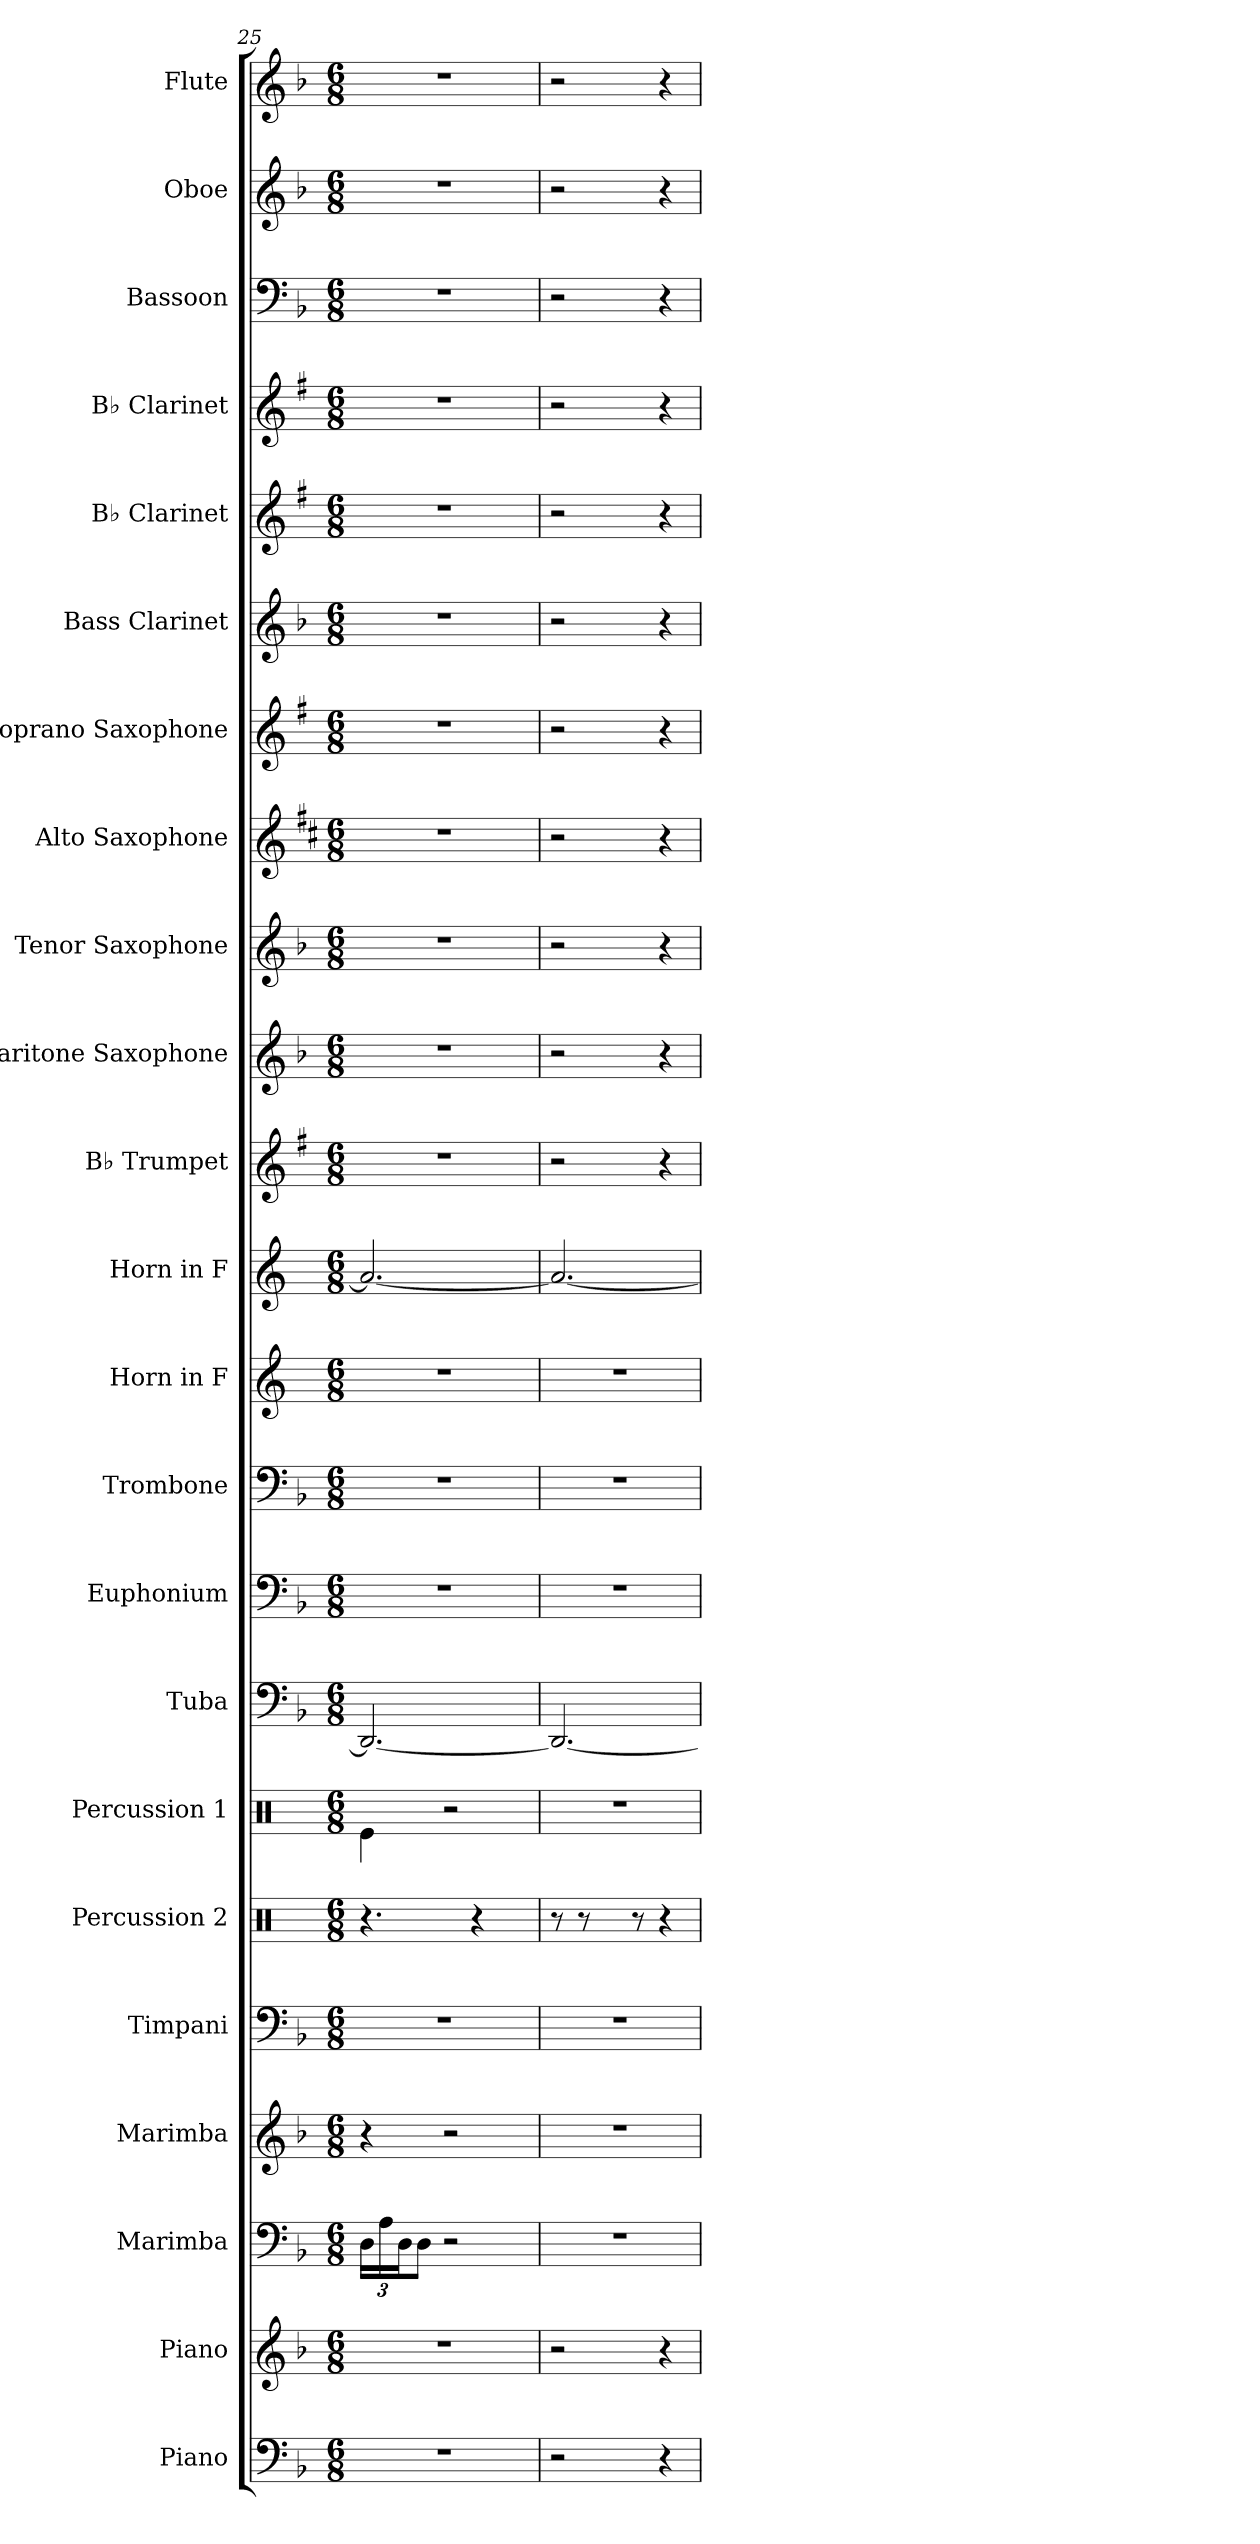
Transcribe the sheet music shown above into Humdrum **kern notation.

**kern	**kern	**kern	**kern	**kern	**kern	**kern	**kern	**kern	**kern	**kern	**kern	**kern	**kern	**kern	**kern	**kern	**kern	**kern	**kern	**kern	**kern	**kern
*part23	*part22	*part21	*part20	*part19	*part18	*part17	*part16	*part15	*part14	*part13	*part12	*part11	*part10	*part9	*part8	*part7	*part6	*part5	*part4	*part3	*part2	*part1
*staff23	*staff22	*staff21	*staff20	*staff19	*staff18	*staff17	*staff16	*staff15	*staff14	*staff13	*staff12	*staff11	*staff10	*staff9	*staff8	*staff7	*staff6	*staff5	*staff4	*staff3	*staff2	*staff1
*I"Piano	*I"Piano	*I"Marimba	*I"Marimba	*I"Timpani	*I"Percussion 2	*I"Percussion 1	*I"Tuba	*I"Euphonium	*I"Trombone	*I"Horn in F	*I"Horn in F	*I"B♭ Trumpet	*I"Baritone Saxophone	*I"Tenor Saxophone	*I"Alto Saxophone	*I"Soprano Saxophone	*I"Bass Clarinet	*I"B♭ Clarinet	*I"B♭ Clarinet	*I"Bassoon	*I"Oboe	*I"Flute
*I'Pno.	*I'Pno.	*I'Mrm.	*I'Mrm.	*I'Timp.	*I'Pr. 2	*I'Pr. 1	*I'Tu.	*I'Eu.	*I'Trb.	*	*	*I'B♭ Tpt.	*I'Bar. Sax.	*I'T. Sax.	*I'A. Sax.	*I'S. Sax.	*I'B. Cl.	*I'B♭ Cl.	*I'B♭ Cl.	*I'Bsn.	*I'Ob.	*I'Fl.
*clefF4	*clefG2	*clefF4	*clefG2	*clefF4	*clefX	*clefX	*clefF4	*clefF4	*clefF4	*clefG2	*clefG2	*clefG2	*clefG2	*clefG2	*clefG2	*clefG2	*clefG2	*clefG2	*clefG2	*clefF4	*clefG2	*clefG2
*	*	*	*	*	*	*	*	*	*	*ITrd4c7	*ITrd4c7	*ITrd1c2	*ITrd12c21	*ITrd8c14	*ITrd5c9	*ITrd1c2	*ITrd8c14	*ITrd1c2	*ITrd1c2	*	*	*
*k[b-]	*k[b-]	*k[b-]	*k[b-]	*k[b-]	*k[]	*k[]	*k[b-]	*k[b-]	*k[b-]	*k[b-]	*k[b-]	*k[b-]	*k[b-]	*k[b-]	*k[b-]	*k[b-]	*k[b-]	*k[b-]	*k[b-]	*k[b-]	*k[b-]	*k[b-]
*M6/8	*M6/8	*M6/8	*M6/8	*M6/8	*M6/8	*M6/8	*M6/8	*M6/8	*M6/8	*M6/8	*M6/8	*M6/8	*M6/8	*M6/8	*M6/8	*M6/8	*M6/8	*M6/8	*M6/8	*M6/8	*M6/8	*M6/8
*	*	*Xbrackettup	*	*	*	*	*	*	*	*	*	*	*	*	*	*	*	*	*	*	*	*
=25	=25	=25	=25	=25	=25	=25	=25	=25	=25	=25	=25	=25	=25	=25	=25	=25	=25	=25	=25	=25	=25	=25
2.r	2.r	24D\LL	4r	2.r	4.r	4Re\	2.DD/_	2.r	2.r	2.r	2.d/_	2.r	2.r	2.r	2.r	2.r	2.r	2.r	2.r	2.r	2.r	2.r
.	.	24A\	.	.	.	.	.	.	.	.	.	.	.	.	.	.	.	.	.	.	.	.
.	.	24D\J	.	.	.	.	.	.	.	.	.	.	.	.	.	.	.	.	.	.	.	.
.	.	8D\J	.	.	.	.	.	.	.	.	.	.	.	.	.	.	.	.	.	.	.	.
.	.	2r	2r	.	.	2r	.	.	.	.	.	.	.	.	.	.	.	.	.	.	.	.
.	.	.	.	.	4r	.	.	.	.	.	.	.	.	.	.	.	.	.	.	.	.	.
.	.	.	.	.	8R\	.	.	.	.	.	.	.	.	.	.	.	.	.	.	.	.	.
=26	=26	=26	=26	=26	=26	=26	=26	=26	=26	=26	=26	=26	=26	=26	=26	=26	=26	=26	=26	=26	=26	=26
2r	2r	2.r	2.r	2.r	8r	2.r	2.DD/_	2.r	2.r	2.r	2.d/_	2r	2r	2r	2r	2r	2r	2r	2r	2r	2r	2r
.	.	.	.	.	8r	.	.	.	.	.	.	.	.	.	.	.	.	.	.	.	.	.
.	.	.	.	.	8R^\	.	.	.	.	.	.	.	.	.	.	.	.	.	.	.	.	.
.	.	.	.	.	8r	.	.	.	.	.	.	.	.	.	.	.	.	.	.	.	.	.
4r	4r	.	.	.	4r	.	.	.	.	.	.	4r	4r	4r	4r	4r	4r	4r	4r	4r	4r	4r
=	=	=	=	=	=	=	=	=	=	=	=	=	=	=	=	=	=	=	=	=	=	=
*-	*-	*-	*-	*-	*-	*-	*-	*-	*-	*-	*-	*-	*-	*-	*-	*-	*-	*-	*-	*-	*-	*-
